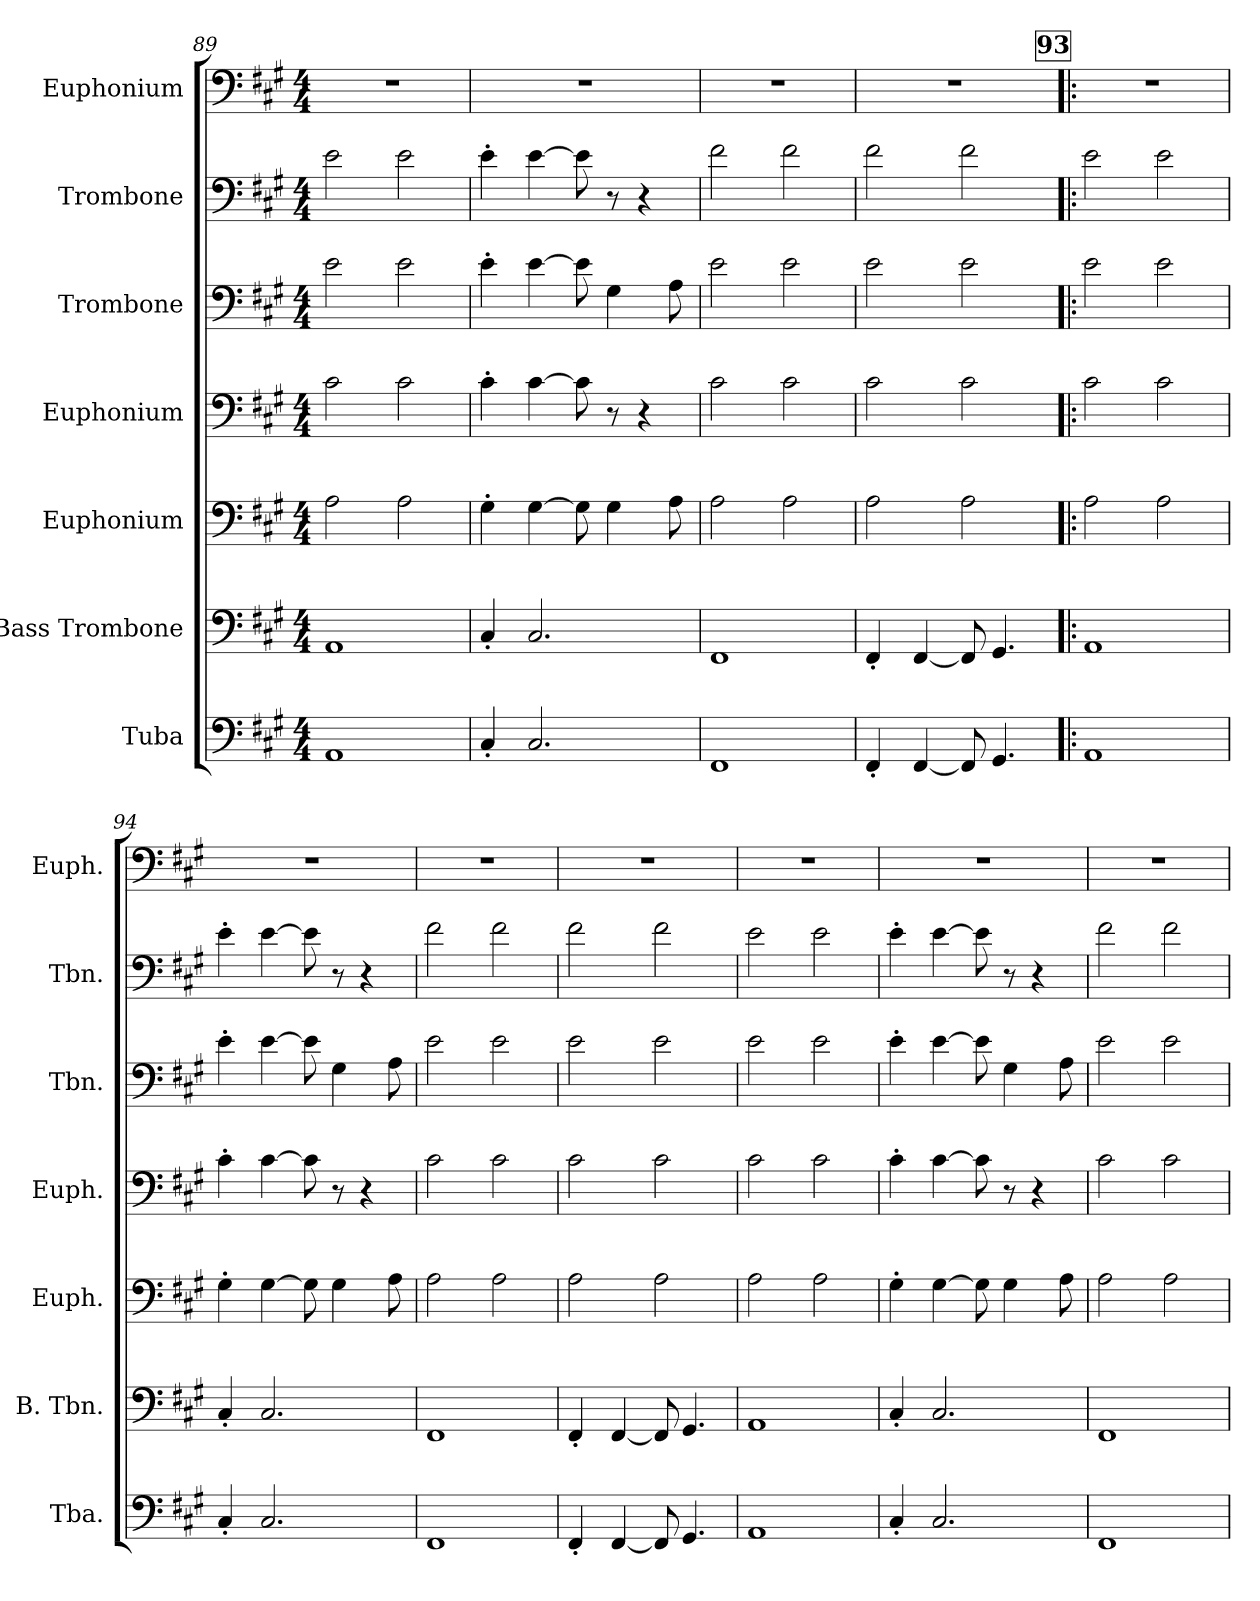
**kern	**kern	**kern	**kern	**kern	**kern	**kern
*part7	*part6	*part5	*part4	*part3	*part2	*part1
*staff7	*staff6	*staff5	*staff4	*staff3	*staff2	*staff1
*I"Tuba	*I"Bass Trombone	*I"Euphonium	*I"Euphonium	*I"Trombone	*I"Trombone	*I"Euphonium
*I'Tba.	*I'B. Tbn.	*I'Euph.	*I'Euph.	*I'Tbn.	*I'Tbn.	*I'Euph.
*clefF4	*clefF4	*clefF4	*clefF4	*clefF4	*clefF4	*clefF4
*k[f#c#g#]	*k[f#c#g#]	*k[f#c#g#]	*k[f#c#g#]	*k[f#c#g#]	*k[f#c#g#]	*k[f#c#g#]
*M4/4	*M4/4	*M4/4	*M4/4	*M4/4	*M4/4	*M4/4
=89	=89	=89	=89	=89	=89	=89
1AA	1AA	2A\	2c#\	2e\	2e\	1r
.	.	2A\	2c#\	2e\	2e\	.
=90	=90	=90	=90	=90	=90	=90
4C#'/	4C#'/	4G#'\	4c#'\	4e'\	4e'\	1r
2.C#/	2.C#/	[4G#\	[4c#\	[4e\	[4e\	.
.	.	8G#\]	8c#\]	8e\]	8e\]	.
.	.	4G#\	8r	4G#\	8r	.
.	.	.	4r	.	4r	.
.	.	8A\	.	8A\	.	.
=91	=91	=91	=91	=91	=91	=91
1FF#	1FF#	2A\	2c#\	2e\	2f#\	1r
.	.	2A\	2c#\	2e\	2f#\	.
=92	=92	=92	=92	=92	=92	=92
4FF#'/	4FF#'/	2A\	2c#\	2e\	2f#\	1r
[4FF#/	[4FF#/	.	.	.	.	.
8FF#/]	8FF#/]	2A\	2c#\	2e\	2f#\	.
4.GG#/	4.GG#/	.	.	.	.	.
!!LO:REH:place=s1:a:B:fs=14:t=93
=93!|:	=93!|:	=93!|:	=93!|:	=93!|:	=93!|:	=93!|:
1AA	1AA	2A\	2c#\	2e\	2e\	1r
.	.	2A\	2c#\	2e\	2e\	.
=94	=94	=94	=94	=94	=94	=94
4C#'/	4C#'/	4G#'\	4c#'\	4e'\	4e'\	1r
2.C#/	2.C#/	[4G#\	[4c#\	[4e\	[4e\	.
.	.	8G#\]	8c#\]	8e\]	8e\]	.
.	.	4G#\	8r	4G#\	8r	.
.	.	.	4r	.	4r	.
.	.	8A\	.	8A\	.	.
=95	=95	=95	=95	=95	=95	=95
1FF#	1FF#	2A\	2c#\	2e\	2f#\	1r
.	.	2A\	2c#\	2e\	2f#\	.
!!LO:PB:g=z
=96	=96	=96	=96	=96	=96	=96
4FF#'/	4FF#'/	2A\	2c#\	2e\	2f#\	1r
[4FF#/	[4FF#/	.	.	.	.	.
8FF#/]	8FF#/]	2A\	2c#\	2e\	2f#\	.
4.GG#/	4.GG#/	.	.	.	.	.
=97	=97	=97	=97	=97	=97	=97
1AA	1AA	2A\	2c#\	2e\	2e\	1r
.	.	2A\	2c#\	2e\	2e\	.
=98	=98	=98	=98	=98	=98	=98
4C#'/	4C#'/	4G#'\	4c#'\	4e'\	4e'\	1r
2.C#/	2.C#/	[4G#\	[4c#\	[4e\	[4e\	.
.	.	8G#\]	8c#\]	8e\]	8e\]	.
.	.	4G#\	8r	4G#\	8r	.
.	.	.	4r	.	4r	.
.	.	8A\	.	8A\	.	.
=99	=99	=99	=99	=99	=99	=99
1FF#	1FF#	2A\	2c#\	2e\	2f#\	1r
.	.	2A\	2c#\	2e\	2f#\	.
=	=	=	=	=	=	=
*-	*-	*-	*-	*-	*-	*-
